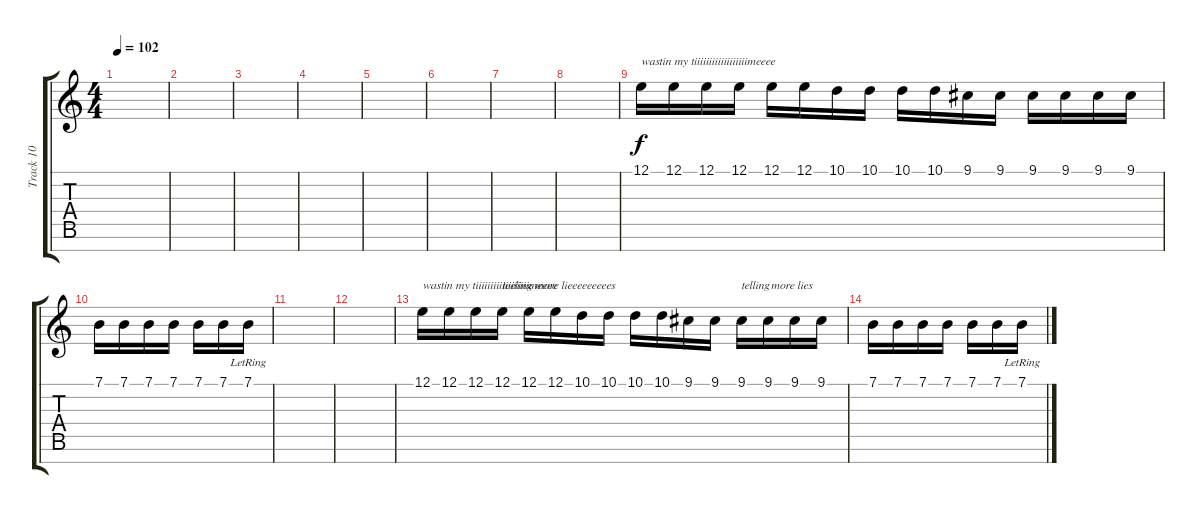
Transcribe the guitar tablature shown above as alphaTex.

\track ("Track 10" "Track 10") {instrument lead8bassandlead}
\staff {score tabs}
\tuning (E4 B3 G3 D3 A2 E2 B1) {hide}
\ts (4 4)
\tempo 102
\clef g2
\ks c
|
|
|
|
|
|
|
|
12.1.16{txt "wastin my tiiiiiiiiiiiiiiiiiimeeee"} 12.1.16 12.1.16 12.1.16 12.1.16 12.1.16 10.1.16 10.1.16 10.1.16 10.1.16 9.1.16 9.1.16 9.1.16 9.1.16 9.1.16 9.1.16 |
7.1.16 7.1.16 7.1.16 7.1.16 7.1.16 7.1.16 7.1{lr}.16 |
|
|
12.1.16{txt "wastin my tiiiiiiiiiiiiiiiiiimeeee"} 12.1.16 12.1.16 12.1.16{txt "teeling more lieeeeeeeees"} 12.1.16 12.1.16 10.1.16 10.1.16 10.1.16 10.1.16 9.1.16 9.1.16 9.1.16{txt "telling"} 9.1.16{txt " more lies"} 9.1.16 9.1.16 |
7.1.16 7.1.16 7.1.16 7.1.16 7.1.16 7.1.16 7.1{lr}.16
